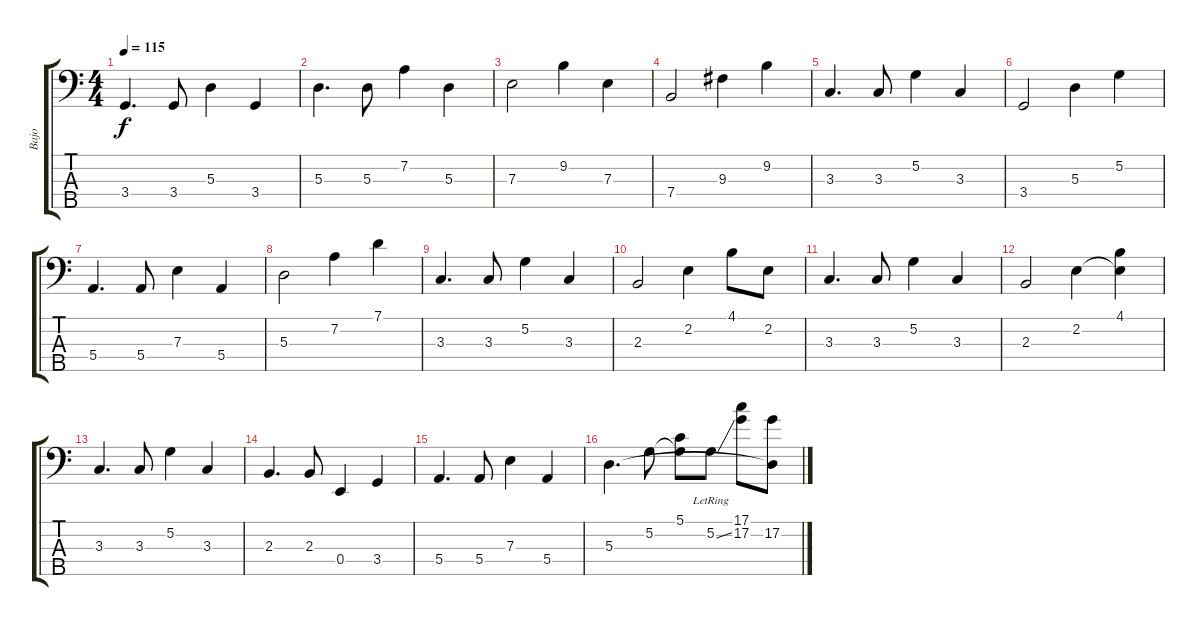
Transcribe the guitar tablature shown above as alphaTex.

\track ("Bajo" "Bajo") {instrument electricbassfinger}
\staff {score tabs}
\tuning (G2 D2 A1 E1 B0) {hide}
\ts (4 4)
\tempo 115
\clef f4
\ks c
3.4.4{d dy f} 3.4.8 5.3.4 3.4.4 |
5.3.4{d} 5.3.8 7.2.4 5.3.4 |
7.3.2 9.2.4 7.3.4 |
7.4.2 9.3.4 9.2.4 |
3.3.4{d} 3.3.8 5.2.4 3.3.4 |
3.4.2 5.3.4 5.2.4 |
5.4.4{d} 5.4.8 7.3.4 5.4.4 |
5.3.2 7.2.4 7.1.4 |
3.3.4{d} 3.3.8 5.2.4 3.3.4 |
2.3.2 2.2.4 4.1.8 2.2.8 |
3.3.4{d} 3.3.8 5.2.4 3.3.4 |
2.3.2 2.2.4 (4.1 2.2{t}).4 |
3.3.4{d} 3.3.8 5.2.4 3.3.4 |
2.3.4{d} 2.3.8 0.4.4 3.4.4 |
5.4.4{d} 5.4.8 7.3.4 5.4.4 |
5.3.4{d} 5.2.8 (5.1 5.2{t}).8 5.2{ss lr}.8 (17.1 17.2).8 (17.2 5.3{t}).8
